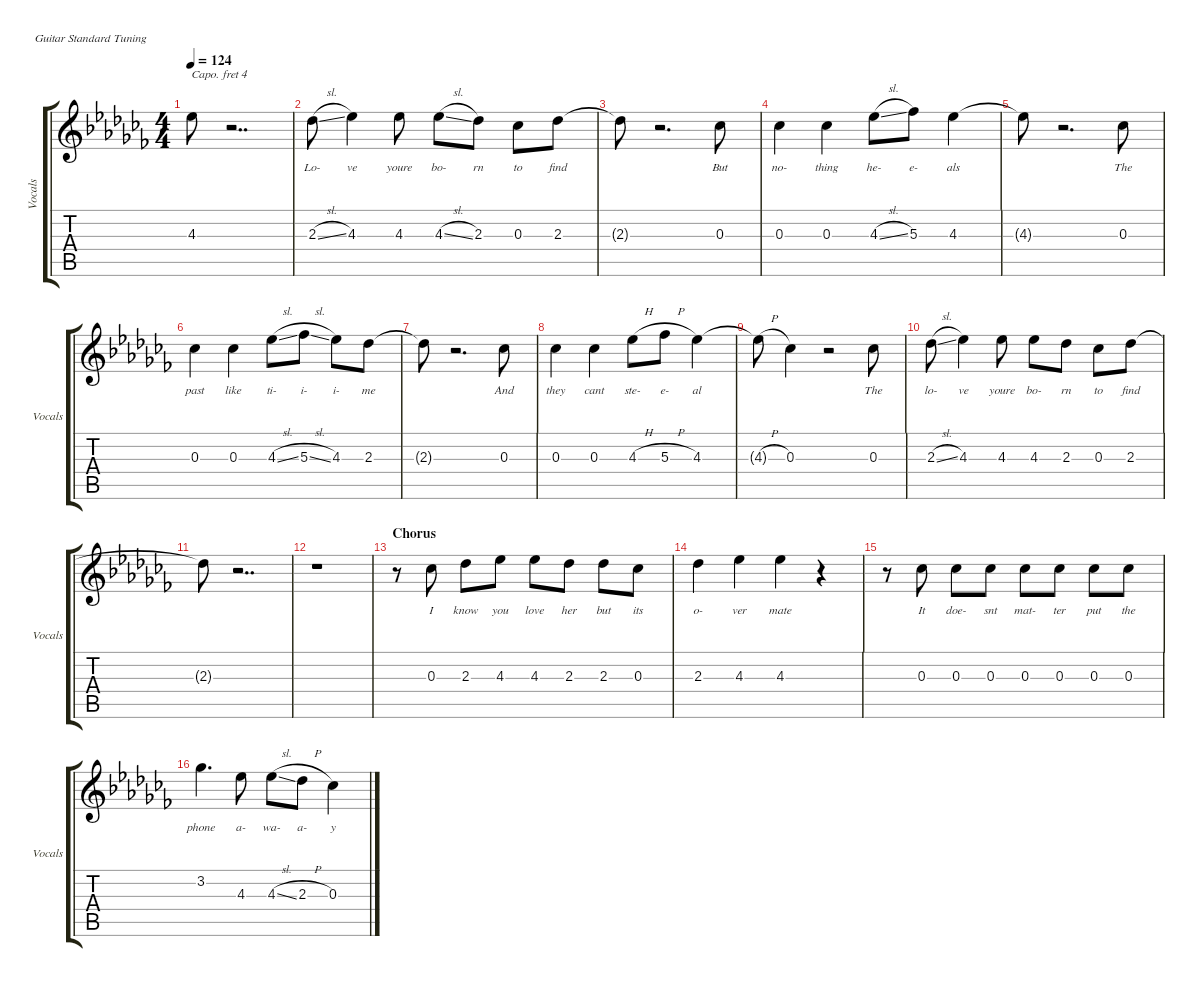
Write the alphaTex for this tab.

\defaultSystemsLayout 4
\hideDynamics
\singleTrackTrackNamePolicy allsystems
\multiTrackTrackNamePolicy allsystems
\otherSystemsTrackNameOrientation horizontal
\extendBarLines
\track ("Vocals" "Vocals") {defaultSystemsLayout 2 instrument acousticguitarsteel}
\staff {score tabs}
\capo 4
\tuning (E4 B3 G3 D3 A2 E2)
\ts (4 4)
\tempo 124
\clef g2
\ks abminor
4.3{t acc b}.8{dy mf beam Down} r.2{dd beam Down} |
2.3{sl acc b}.8{lyrics (0 "Lo-") lyrics (1 "") lyrics (2 "") lyrics (3 "") lyrics (4 "") beam Down} 4.3{acc b}.4{lyrics (0 "ve") lyrics (1 "") lyrics (2 "") lyrics (3 "") lyrics (4 "") beam Down} 4.3{acc b}.8{lyrics (0 "youre") lyrics (1 "") lyrics (2 "") lyrics (3 "") lyrics (4 "") beam Down} 4.3{sl acc b}.8{lyrics (0 "bo-") lyrics (1 "") lyrics (2 "") lyrics (3 "") lyrics (4 "") beam Down} 2.3{acc b}.8{lyrics (0 "rn") lyrics (1 "") lyrics (2 "") lyrics (3 "") lyrics (4 "") beam Down} 0.3{acc b}.8{lyrics (0 "to") lyrics (1 "") lyrics (2 "") lyrics (3 "") lyrics (4 "") beam Down} 2.3{acc b}.8{lyrics (0 "find") lyrics (1 "") lyrics (2 "") lyrics (3 "") lyrics (4 "") beam Down} |
2.3{t acc b}.8{beam Down} r.2{d beam Up} 0.3{acc b}.8{lyrics (0 "But") lyrics (1 "") lyrics (2 "") lyrics (3 "") lyrics (4 "") beam Down} |
0.3{acc b}.4{lyrics (0 "no-") lyrics (1 "") lyrics (2 "") lyrics (3 "") lyrics (4 "") beam Down} 0.3{acc b}.4{lyrics (0 "thing") lyrics (1 "") lyrics (2 "") lyrics (3 "") lyrics (4 "") beam Down} 4.3{sl acc b}.8{lyrics (0 "he-") lyrics (1 "") lyrics (2 "") lyrics (3 "") lyrics (4 "") beam Down} 5.3{acc b}.8{lyrics (0 "e-") lyrics (1 "") lyrics (2 "") lyrics (3 "") lyrics (4 "") beam Down} 4.3{acc b}.4{lyrics (0 "als") lyrics (1 "") lyrics (2 "") lyrics (3 "") lyrics (4 "") beam Down} |
4.3{t acc b}.8{beam Down} r.2{d beam Down} 0.3{acc b}.8{lyrics (0 "The") lyrics (1 "") lyrics (2 "") lyrics (3 "") lyrics (4 "") beam Down} |
0.3{acc b}.4{lyrics (0 "past") lyrics (1 "") lyrics (2 "") lyrics (3 "") lyrics (4 "") beam Down} 0.3{acc b}.4{lyrics (0 "like") lyrics (1 "") lyrics (2 "") lyrics (3 "") lyrics (4 "") beam Down} 4.3{sl acc b}.8{lyrics (0 "ti-") lyrics (1 "") lyrics (2 "") lyrics (3 "") lyrics (4 "") beam Down} 5.3{sl acc b}.8{lyrics (0 "i-") lyrics (1 "") lyrics (2 "") lyrics (3 "") lyrics (4 "") beam Down} 4.3{acc b}.8{lyrics (0 "i-") lyrics (1 "") lyrics (2 "") lyrics (3 "") lyrics (4 "") beam Down} 2.3{acc b}.8{lyrics (0 "me") lyrics (1 "") lyrics (2 "") lyrics (3 "") lyrics (4 "") beam Down} |
2.3{t acc b}.8{beam Down} r.2{d beam Up} 0.3{acc b}.8{lyrics (0 "And") lyrics (1 "") lyrics (2 "") lyrics (3 "") lyrics (4 "") beam Down} |
0.3{acc b}.4{lyrics (0 "they") lyrics (1 "") lyrics (2 "") lyrics (3 "") lyrics (4 "") beam Down} 0.3{acc b}.4{lyrics (0 "cant") lyrics (1 "") lyrics (2 "") lyrics (3 "") lyrics (4 "") beam Down} 4.3{h acc b}.8{lyrics (0 "ste-") lyrics (1 "") lyrics (2 "") lyrics (3 "") lyrics (4 "") beam Down} 5.3{h acc b}.8{lyrics (0 "e-") lyrics (1 "") lyrics (2 "") lyrics (3 "") lyrics (4 "") beam Down} 4.3{acc b}.4{lyrics (0 "al") lyrics (1 "") lyrics (2 "") lyrics (3 "") lyrics (4 "") beam Down} |
4.3{h t acc b}.8{beam Down} 0.3{acc b}.4{beam Down} r.2{beam Up} 0.3{acc b}.8{lyrics (0 "The") lyrics (1 "") lyrics (2 "") lyrics (3 "") lyrics (4 "") beam Down} |
2.3{sl acc b}.8{lyrics (0 "lo-") lyrics (1 "") lyrics (2 "") lyrics (3 "") lyrics (4 "") beam Down} 4.3{acc b}.4{lyrics (0 "ve") lyrics (1 "") lyrics (2 "") lyrics (3 "") lyrics (4 "") beam Down} 4.3{acc b}.8{lyrics (0 "youre") lyrics (1 "") lyrics (2 "") lyrics (3 "") lyrics (4 "") beam Down} 4.3{acc b}.8{lyrics (0 "bo-") lyrics (1 "") lyrics (2 "") lyrics (3 "") lyrics (4 "") beam Down} 2.3{acc b}.8{lyrics (0 "rn") lyrics (1 "") lyrics (2 "") lyrics (3 "") lyrics (4 "") beam Down} 0.3{acc b}.8{lyrics (0 "to") lyrics (1 "") lyrics (2 "") lyrics (3 "") lyrics (4 "") beam Down} 2.3{acc b}.8{lyrics (0 "find") lyrics (1 "") lyrics (2 "") lyrics (3 "") lyrics (4 "") beam Down} |
2.3{t acc b}.8{beam Down} r.2{dd beam Up} |
r.1{beam Down} |
\section ("" "Chorus")
r.8{beam Down} 0.3{acc b}.8{lyrics (0 "I") lyrics (1 "") lyrics (2 "") lyrics (3 "") lyrics (4 "") beam Down} 2.3{acc b}.8{lyrics (0 "know") lyrics (1 "") lyrics (2 "") lyrics (3 "") lyrics (4 "") beam Down} 4.3{acc b}.8{lyrics (0 "you") lyrics (1 "") lyrics (2 "") lyrics (3 "") lyrics (4 "") beam Down} 4.3{acc b}.8{lyrics (0 "love") lyrics (1 "") lyrics (2 "") lyrics (3 "") lyrics (4 "") beam Down} 2.3{acc b}.8{lyrics (0 "her") lyrics (1 "") lyrics (2 "") lyrics (3 "") lyrics (4 "") beam Down} 2.3{acc b}.8{lyrics (0 "but") lyrics (1 "") lyrics (2 "") lyrics (3 "") lyrics (4 "") beam Down} 0.3{acc b}.8{lyrics (0 "its") lyrics (1 "") lyrics (2 "") lyrics (3 "") lyrics (4 "") beam Down} |
2.3{acc b}.4{lyrics (0 "o-") lyrics (1 "") lyrics (2 "") lyrics (3 "") lyrics (4 "") beam Down} 4.3{acc b}.4{lyrics (0 "ver") lyrics (1 "") lyrics (2 "") lyrics (3 "") lyrics (4 "") beam Down} 4.3{acc b}.4{lyrics (0 "mate") lyrics (1 "") lyrics (2 "") lyrics (3 "") lyrics (4 "") beam Down} r.4{beam Down} |
r.8{beam Down} 0.3{acc b}.8{lyrics (0 "It") lyrics (1 "") lyrics (2 "") lyrics (3 "") lyrics (4 "") beam Down} 0.3{acc b}.8{lyrics (0 "doe-") lyrics (1 "") lyrics (2 "") lyrics (3 "") lyrics (4 "") beam Down} 0.3{acc b}.8{lyrics (0 "snt") lyrics (1 "") lyrics (2 "") lyrics (3 "") lyrics (4 "") beam Down} 0.3{acc b}.8{lyrics (0 "mat-") lyrics (1 "") lyrics (2 "") lyrics (3 "") lyrics (4 "") beam Down} 0.3{acc b}.8{lyrics (0 "ter") lyrics (1 "") lyrics (2 "") lyrics (3 "") lyrics (4 "") beam Down} 0.3{acc b}.8{lyrics (0 "put") lyrics (1 "") lyrics (2 "") lyrics (3 "") lyrics (4 "") beam Down} 0.3{acc b}.8{lyrics (0 "the") lyrics (1 "") lyrics (2 "") lyrics (3 "") lyrics (4 "") beam Down} |
3.2{acc b}.4{d lyrics (0 "phone") lyrics (1 "") lyrics (2 "") lyrics (3 "") lyrics (4 "") beam Down} 4.3{acc b}.8{lyrics (0 "a-") lyrics (1 "") lyrics (2 "") lyrics (3 "") lyrics (4 "") beam Down} 4.3{sl acc b}.8{lyrics (0 "wa-") lyrics (1 "") lyrics (2 "") lyrics (3 "") lyrics (4 "") beam Down} 2.3{h acc b}.8{lyrics (0 "a-") lyrics (1 "") lyrics (2 "") lyrics (3 "") lyrics (4 "") beam Down} 0.3{acc b}.4{lyrics (0 "y") lyrics (1 "") lyrics (2 "") lyrics (3 "") lyrics (4 "") beam Down}
